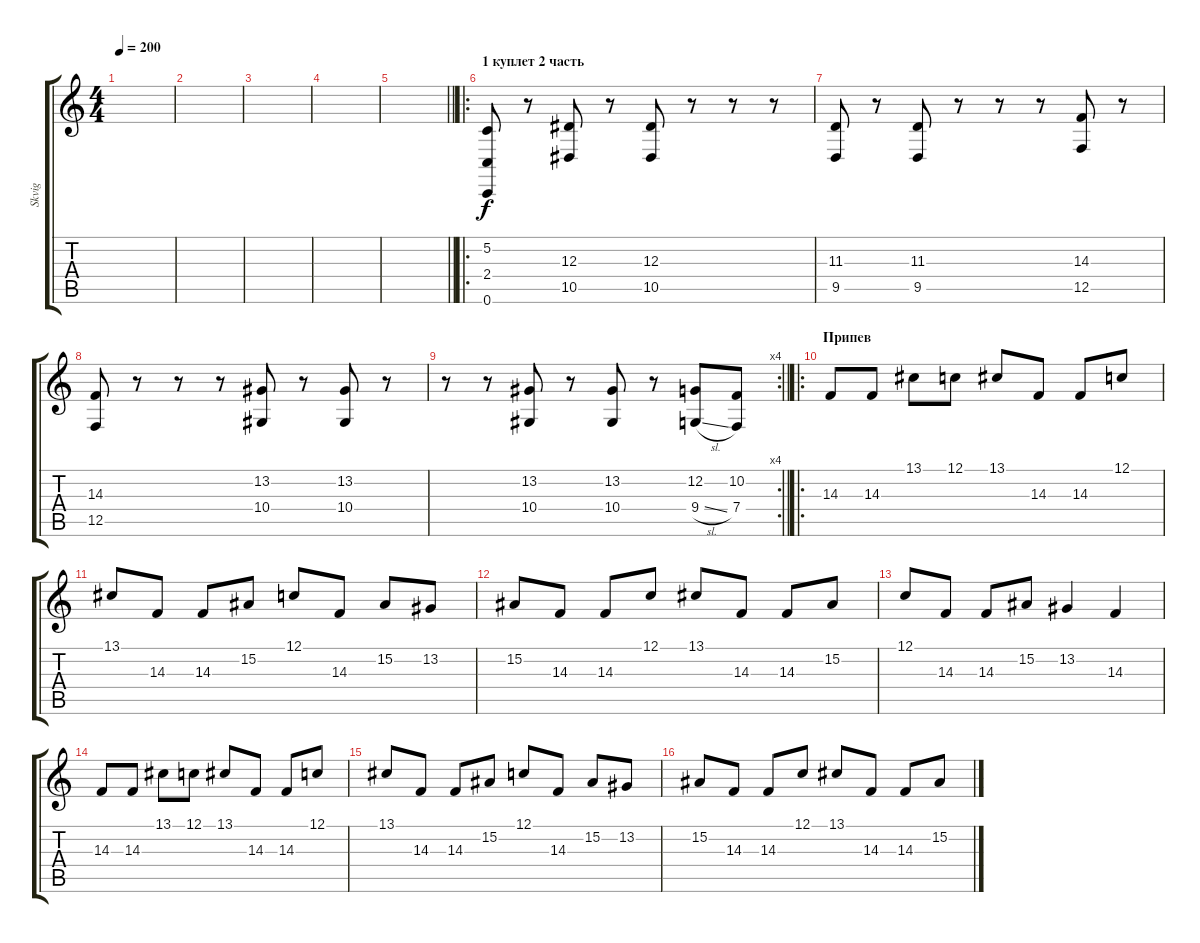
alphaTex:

\track ("Skvig" "Skvig") {instrument tremolostrings}
\staff {score tabs}
\tuning (C4 G3 Eb3 Bb2 F2 C2) {hide}
\ts (4 4)
\tempo 200
\clef g2
\ks c
|
|
|
|
\barLineRight lightlight
|
\ro
\section ("" "1 куплет 2 часть")
(5.2 2.4 0.6).8 r.8 (12.3 10.5).8 r.8 (12.3 10.5).8 r.8 r.8 r.8 |
(11.3 9.5).8 r.8 (11.3 9.5).8 r.8 r.8 r.8 (14.3 12.5).8 r.8 |
(14.3 12.5).8 r.8 r.8 r.8 (13.2 10.4).8 r.8 (13.2 10.4).8 r.8 |
\rc 4
\barLineRight lightlight
r.8 r.8 (13.2 10.4).8 r.8 (13.2 10.4).8 r.8 (12.2 9.4{sl}).8 (10.2 7.4).8 |
\ro
\section ("" "Припев")
14.3.8 14.3.8 13.1.8 12.1.8 13.1.8 14.3.8 14.3.8 12.1.8 |
13.1.8 14.3.8 14.3.8 15.2.8 12.1.8 14.3.8 15.2.8 13.2.8 |
15.2.8 14.3.8 14.3.8 12.1.8 13.1.8 14.3.8 14.3.8 15.2.8 |
12.1.8 14.3.8 14.3.8 15.2.8 13.2.4 14.3.4 |
14.3.8 14.3.8 13.1.8 12.1.8 13.1.8 14.3.8 14.3.8 12.1.8 |
13.1.8 14.3.8 14.3.8 15.2.8 12.1.8 14.3.8 15.2.8 13.2.8 |
15.2.8 14.3.8 14.3.8 12.1.8 13.1.8 14.3.8 14.3.8 15.2.8
